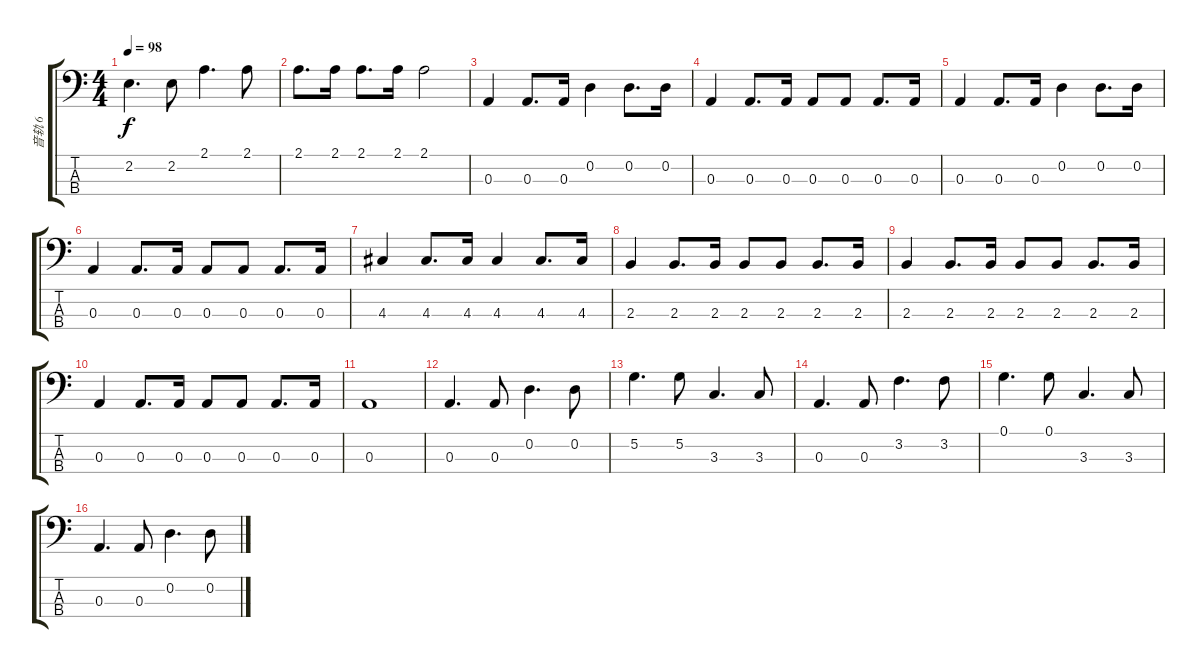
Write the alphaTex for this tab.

\track ("音轨 6" "音轨 6") {instrument electricbassfinger}
\staff {score tabs}
\tuning (G2 D2 A1 E1) {hide}
\ts (4 4)
\tempo 98
\clef f4
\ks c
2.2.4{d dy f} 2.2.8 2.1.4{d} 2.1.8 |
2.1.8{d} 2.1.16 2.1.8{d} 2.1.16 2.1.2 |
0.3.4 0.3.8{d} 0.3.16 0.2.4 0.2.8{d} 0.2.16 |
0.3.4 0.3.8{d} 0.3.16 0.3.8 0.3.8 0.3.8{d} 0.3.16 |
0.3.4 0.3.8{d} 0.3.16 0.2.4 0.2.8{d} 0.2.16 |
0.3.4 0.3.8{d} 0.3.16 0.3.8 0.3.8 0.3.8{d} 0.3.16 |
4.3.4 4.3.8{d} 4.3.16 4.3.4 4.3.8{d} 4.3.16 |
2.3.4 2.3.8{d} 2.3.16 2.3.8 2.3.8 2.3.8{d} 2.3.16 |
2.3.4 2.3.8{d} 2.3.16 2.3.8 2.3.8 2.3.8{d} 2.3.16 |
0.3.4 0.3.8{d} 0.3.16 0.3.8 0.3.8 0.3.8{d} 0.3.16 |
0.3.1 |
0.3.4{d} 0.3.8 0.2.4{d} 0.2.8 |
5.2.4{d} 5.2.8 3.3.4{d} 3.3.8 |
0.3.4{d} 0.3.8 3.2.4{d} 3.2.8 |
0.1.4{d} 0.1.8 3.3.4{d} 3.3.8 |
0.3.4{d} 0.3.8 0.2.4{d} 0.2.8
